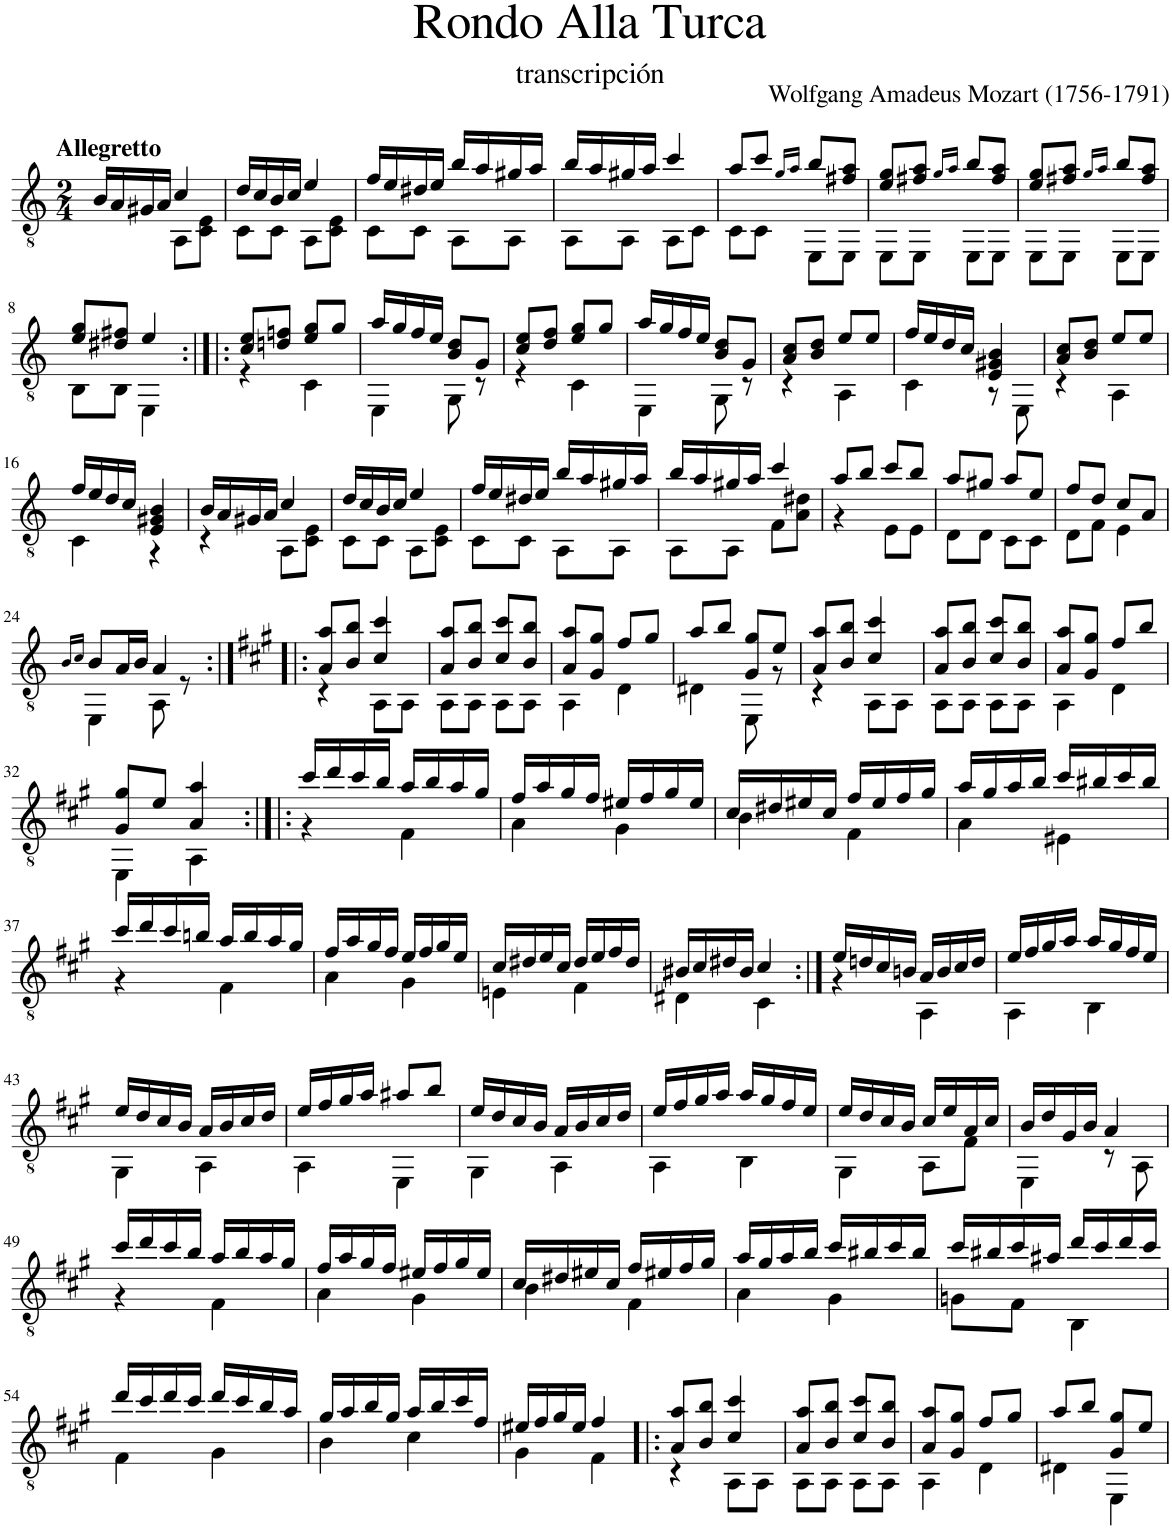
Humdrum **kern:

**kern
*part1
*staff1
*I"Guitar
*I'Guit.
*clefGv2
*k[]
*M2/4
=1
*^
!LO:TX:a:B:t=Allegretto	!
16B/LL	4ryy
16A/	.
16G#X/	.
16A/JJ	.
4c/	8AA\L
.	8C\ 8E\J
=2	=2
16d/LL	8C\L
16c/	.
16B/	8C\J
16c/JJ	.
4e/	8AA\L
.	8C\ 8E\J
=3	=3
16f/LL	8C\L
16e/	.
16d#X/	8C\J
16e/JJ	.
16b/LL	8AA\L
16a/	.
16g#X/	8AA\J
16a/JJ	.
=4	=4
16b/LL	8AA\L
16a/	.
16g#X/	8AA\J
16a/JJ	.
4cc/	8AA\L
.	8C\J
=5	=5
8a/L	8C\L
8cc/J	8C\J
16qg/LL	.
16qa/JJ	.
8b/L	8EE\L
8f#X/ 8a/J	8EE\J
=6	=6
8e/ 8g/L	8EE\L
8f#X/ 8a/J	8EE\J
16qg/LL	.
16qa/JJ	.
8b/L	8EE\L
8f#/ 8a/J	8EE\J
=7	=7
8e/ 8g/L	8EE\L
8f#X/ 8a/J	8EE\J
16qg/LL	.
16qa/JJ	.
8b/L	8EE\L
8f#/ 8a/J	8EE\J
!!LO:LB:g=z	!!
=8	=8
8e/ 8g/L	8BB\L
8d#X/ 8f#X/J	8BB\J
4e/	4EE\
=9:|!|:	=9:|!|:
8c/ 8e/L	4r
8dn/ 8fn/J	.
8e/ 8g/L	4C\
8g/J	.
=10	=10
16a/LL	4EE\
16g/	.
16f/	.
16e/JJ	.
8B/ 8d/L	8GG\
8G/J	8r
=11	=11
8c/ 8e/L	4r
8d/ 8f/J	.
8e/ 8g/L	4C\
8g/J	.
=12	=12
16a/LL	4EE\
16g/	.
16f/	.
16e/JJ	.
8B/ 8d/L	8GG\
8G/J	8r
=13	=13
8A/ 8c/L	4r
8B/ 8d/J	.
8e/L	4AA\
8e/J	.
=14	=14
16f/LL	4C\
16e/	.
16d/	.
16c/JJ	.
4E/ 4G#X/ 4B/	8r
.	8EE\
=15	=15
8A/ 8c/L	4r
8B/ 8d/J	.
8e/L	4AA\
8e/J	.
!!LO:LB:g=z	!!
=16	=16
16f/LL	4C\
16e/	.
16d/	.
16c/JJ	.
4E/ 4G#X/ 4B/	4r
=17	=17
16B/LL	4r
16A/	.
16G#X/	.
16A/JJ	.
4c/	8AA\L
.	8C\ 8E\J
=18	=18
16d/LL	8C\L
16c/	.
16B/	8C\J
16c/JJ	.
4e/	8AA\L
.	8C\ 8E\J
=19	=19
16f/LL	8C\L
16e/	.
16d#X/	8C\J
16e/JJ	.
16b/LL	8AA\L
16a/	.
16g#X/	8AA\J
16a/JJ	.
=20	=20
16b/LL	8AA\L
16a/	.
16g#X/	8AA\J
16a/JJ	.
4cc/	8F\L
.	8A\ 8d#X\J
=21	=21
8a/L	4r
8b/J	.
8cc/L	8E\L
8b/J	8E\J
=22	=22
8a/L	8D\L
8g#X/J	8D\J
8a/L	8C\L
8e/J	8C\J
=23	=23
8f/L	8D\L
8d/J	8F\J
8c/L	4E\
8A/J	.
!!LO:LB:g=z	!!
=24	=24
16qB/LL	.
16qc/JJ	.
8B/L	4EE\
16A/L	.
16B/JJ	.
4A/	8AA\
.	8r
=25:|!|:	=25:|!|:
*k[f#c#g#]	*
8A/ 8a/L	4r
8B/ 8b/J	.
4c#/ 4cc#/	8AA\L
.	8AA\J
=26	=26
8A/ 8a/L	8AA\L
8B/ 8b/J	8AA\J
8c#/ 8cc#/L	8AA\L
8B/ 8b/J	8AA\J
=27	=27
8A/ 8a/L	4AA\
8G#/ 8g#/J	.
8f#/L	4D\
8g#/J	.
=28	=28
8a/L	4D#X\
8b/J	.
8G#/ 8g#/L	8EE\
8e/J	8r
=29	=29
8A/ 8a/L	4r
8B/ 8b/J	.
4c#/ 4cc#/	8AA\L
.	8AA\J
=30	=30
8A/ 8a/L	8AA\L
8B/ 8b/J	8AA\J
8c#/ 8cc#/L	8AA\L
8B/ 8b/J	8AA\J
=31	=31
8A/ 8a/L	4AA\
8G#/ 8g#/J	.
8f#/L	4D\
8b/J	.
!!LO:LB:g=z	!!
=32	=32
8G#/ 8g#/L	4EE\
8e/J	.
4A/ 4a/	4AA\
=33:|!|:	=33:|!|:
16cc#/LL	4r
16dd/	.
16cc#/	.
16b/JJ	.
16a/LL	4F#\
16b/	.
16a/	.
16g#/JJ	.
=34	=34
16f#/LL	4A\
16a/	.
16g#/	.
16f#/JJ	.
16e#X/LL	4G#\
16f#/	.
16g#/	.
16e#/JJ	.
=35	=35
16c#/LL	4B\
16d#X/	.
16e#X/	.
16c#/JJ	.
16f#/LL	4F#\
16e#/	.
16f#/	.
16g#/JJ	.
=36	=36
16a/LL	4A\
16g#/	.
16a/	.
16b/JJ	.
16cc#/LL	4E#X\
16b#X/	.
16cc#/	.
16b#/JJ	.
!!LO:LB:g=z	!!
=37	=37
16cc#/LL	4r
16dd/	.
16cc#/	.
16bn/JJ	.
16a/LL	4F#\
16b/	.
16a/	.
16g#/JJ	.
=38	=38
16f#/LL	4A\
16a/	.
16g#/	.
16f#/JJ	.
16e/LL	4G#\
16f#/	.
16g#/	.
16e/JJ	.
=39	=39
16c#/LL	4En\
16d#X/	.
16e/	.
16c#/JJ	.
16d#/LL	4F#\
16e/	.
16f#/	.
16d#/JJ	.
=40	=40
16B#X/LL	4D#X\
16c#/	.
16d#X/	.
16B#/JJ	.
4c#/	4C#\
=41:|!	=41:|!
16e/LL	4r
16dn/	.
16c#/	.
16Bn/JJ	.
16A/LL	4AA\
16B/	.
16c#/	.
16d/JJ	.
=42	=42
16e/LL	4AA\
16f#/	.
16g#/	.
16a/JJ	.
16a/LL	4BB\
16g#/	.
16f#/	.
16e/JJ	.
!!LO:LB:g=z	!!
=43	=43
16e/LL	4GG#\
16d/	.
16c#/	.
16B/JJ	.
16A/LL	4AA\
16B/	.
16c#/	.
16d/JJ	.
=44	=44
16e/LL	4AA\
16f#/	.
16g#/	.
16a/JJ	.
8a#X/L	4EE\
8b/J	.
=45	=45
16e/LL	4GG#\
16d/	.
16c#/	.
16B/JJ	.
16A/LL	4AA\
16B/	.
16c#/	.
16d/JJ	.
=46	=46
16e/LL	4AA\
16f#/	.
16g#/	.
16a/JJ	.
16a/LL	4BB\
16g#/	.
16f#/	.
16e/JJ	.
=47	=47
16e/LL	4GG#\
16d/	.
16c#/	.
16B/JJ	.
16c#/LL	8AA\L
16e/	.
16A/	8F#\J
16c#/JJ	.
=48	=48
16B/LL	4EE\
16d/	.
16G#/	.
16B/JJ	.
4A/	8r
.	8AA\
!!LO:LB:g=z	!!
=49	=49
16cc#/LL	4r
16dd/	.
16cc#/	.
16b/JJ	.
16a/LL	4F#\
16b/	.
16a/	.
16g#/JJ	.
=50	=50
16f#/LL	4A\
16a/	.
16g#/	.
16f#/JJ	.
16e#X/LL	4G#\
16f#/	.
16g#/	.
16e#/JJ	.
=51	=51
16c#/LL	4B\
16d#X/	.
16e#X/	.
16c#/JJ	.
16f#/LL	4F#\
16e#X/	.
16f#/	.
16g#/JJ	.
=52	=52
16a/LL	4A\
16g#/	.
16a/	.
16b/JJ	.
16cc#/LL	4G#\
16b#X/	.
16cc#/	.
16b#/JJ	.
=53	=53
16cc#/LL	8Gn\L
16b#X/	.
16cc#/	8F#\J
16a#X/JJ	.
16dd/LL	4BB\
16cc#/	.
16dd/	.
16cc#/JJ	.
!!LO:LB:g=z	!!
=54	=54
16dd/LL	4F#\
16cc#/	.
16dd/	.
16cc#/JJ	.
16dd/LL	4G#\
16cc#/	.
16b/	.
16a/JJ	.
=55	=55
16g#/LL	4B\
16a/	.
16b/	.
16g#/JJ	.
16a/LL	4c#\
16b/	.
16cc#/	.
16f#/JJ	.
=56	=56
16e#X/LL	4G#\
16f#/	.
16g#/	.
16e#/JJ	.
4f#/	4F#\
=57!|:	=57!|:
8A/ 8a/L	4r
8B/ 8b/J	.
4c#/ 4cc#/	8AA\L
.	8AA\J
=58	=58
8A/ 8a/L	8AA\L
8B/ 8b/J	8AA\J
8c#/ 8cc#/L	8AA\L
8B/ 8b/J	8AA\J
=59	=59
8A/ 8a/L	4AA\
8G#/ 8g#/J	.
8f#/L	4D\
8g#/J	.
=60	=60
8a/L	4D#X\
8b/J	.
8G#/ 8g#/L	4EE\
8e/J	.
*v	*v
=
*-
